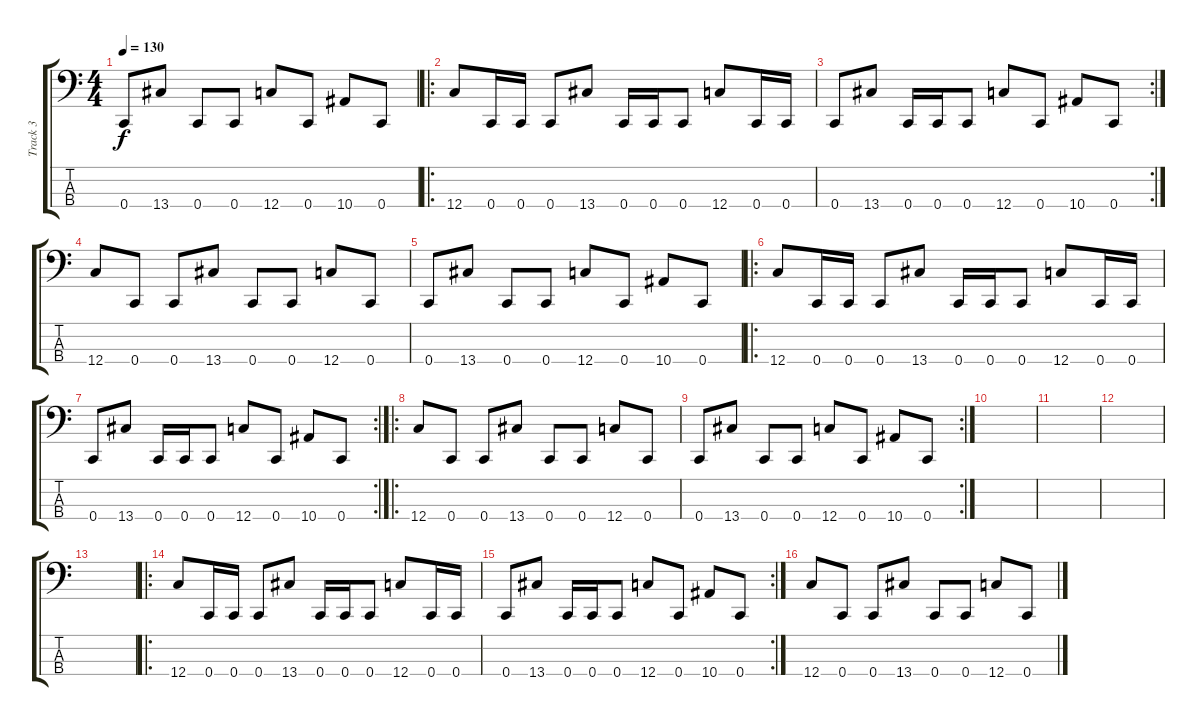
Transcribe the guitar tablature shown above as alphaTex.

\track ("Track 3" "Track 3") {instrument electricbassfinger}
\staff {score tabs}
\tuning (F2 C2 G1 C1) {hide}
\ts (4 4)
\tempo 130
\clef f4
\ks c
0.4.8{dy f} 13.4.8 0.4.8 0.4.8 12.4.8 0.4.8 10.4.8 0.4.8 |
\ro
12.4.8 0.4.16 0.4.16 0.4.8 13.4.8 0.4.16 0.4.16 0.4.8 12.4.8 0.4.16 0.4.16 |
\rc 2
0.4.8 13.4.8 0.4.16 0.4.16 0.4.8 12.4.8 0.4.8 10.4.8 0.4.8 |
12.4.8 0.4.8 0.4.8 13.4.8 0.4.8 0.4.8 12.4.8 0.4.8 |
0.4.8 13.4.8 0.4.8 0.4.8 12.4.8 0.4.8 10.4.8 0.4.8 |
\ro
12.4.8 0.4.16 0.4.16 0.4.8 13.4.8 0.4.16 0.4.16 0.4.8 12.4.8 0.4.16 0.4.16 |
\rc 2
0.4.8 13.4.8 0.4.16 0.4.16 0.4.8 12.4.8 0.4.8 10.4.8 0.4.8 |
\ro
12.4.8 0.4.8 0.4.8 13.4.8 0.4.8 0.4.8 12.4.8 0.4.8 |
\rc 2
0.4.8 13.4.8 0.4.8 0.4.8 12.4.8 0.4.8 10.4.8 0.4.8 |
|
|
|
|
\ro
12.4.8 0.4.16 0.4.16 0.4.8 13.4.8 0.4.16 0.4.16 0.4.8 12.4.8 0.4.16 0.4.16 |
\rc 2
0.4.8 13.4.8 0.4.16 0.4.16 0.4.8 12.4.8 0.4.8 10.4.8 0.4.8 |
12.4.8 0.4.8 0.4.8 13.4.8 0.4.8 0.4.8 12.4.8 0.4.8
